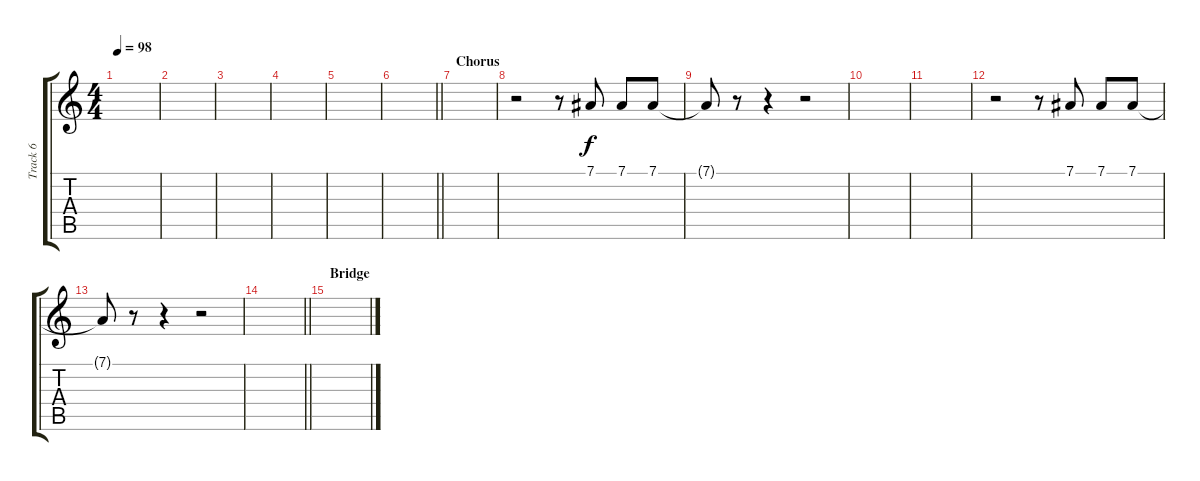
\track ("Track 6" "Track 6") {instrument lead1square}
\staff {score tabs}
\tuning (Eb4 Bb3 Gb3 Db3 Ab2 Eb2) {hide}
\ts (4 4)
\tempo 98
\clef g2
\ks c
|
|
|
|
|
\barLineRight lightlight
|
\section ("" "Chorus")
|
r.2 r.8 7.1.8 7.1.8 7.1.8 |
7.1{t}.8 r.8 r.4 r.2 |
|
|
r.2 r.8 7.1.8 7.1.8 7.1.8 |
7.1{t}.8 r.8 r.4 r.2 |
\barLineRight lightlight
|
\section ("" "Bridge")
